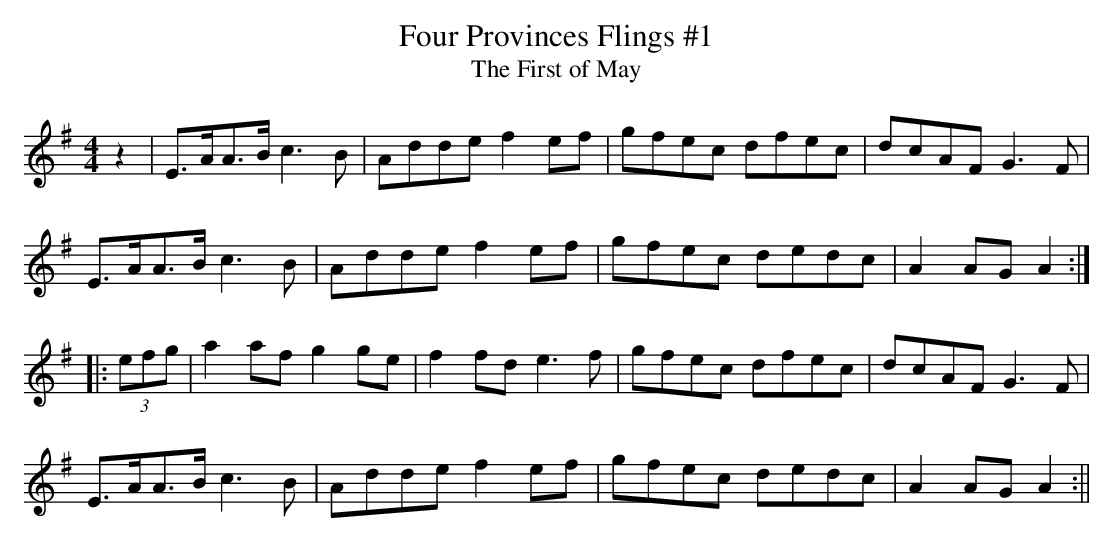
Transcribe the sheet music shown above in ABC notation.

X:1
T:Four Provinces Flings #1
T:First of May, The
M:4/4
L:1/8
K:Ador
z2 | E>AA>B c3 B | Adde f2 ef | gfec dfec | dcAF  G3 F |
E>AA>B c3 B | Adde f2 ef | gfec dedc | A2 AG A2  :|
|:(3efg | a2 af g2 ge | f2 fd e3 f | gfec dfec | dcAF  G3 F |
E>AA>B c3 B | Adde f2 ef | gfec dedc | A2 AG A2  :||
